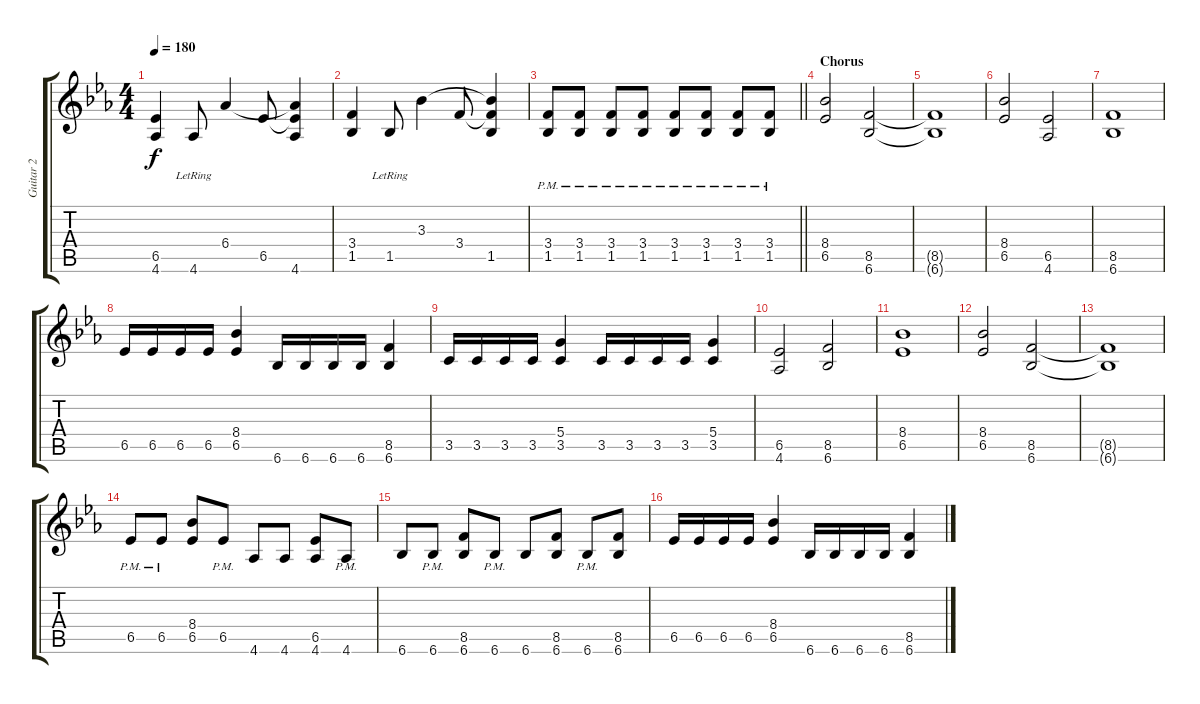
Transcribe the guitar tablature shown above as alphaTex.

\track ("Guitar 2" "Guitar 2") {instrument distortionguitar}
\staff {score tabs}
\tuning (E4 B3 G3 D3 A2 E2) {hide}
\ts (4 4)
\tempo 180
\clef g2
\ks eb
(6.5 4.6).4{dy f} 4.6{lr}.8 6.4.4 6.5.8 (6.4{t} 6.5{t} 4.6).4 |
(3.4 1.5).4 1.5{lr}.8 3.3.4 3.4.8 (3.3{t} 3.4{t} 1.5).4 |
\barLineRight lightlight
(3.4{pm} 1.5{pm}).8 (3.4{pm} 1.5{pm}).8 (3.4{pm} 1.5{pm}).8 (3.4{pm} 1.5{pm}).8 (3.4{pm} 1.5{pm}).8 (3.4{pm} 1.5{pm}).8 (3.4{pm} 1.5{pm}).8 (3.4{pm} 1.5{pm}).8 |
\section ("" "Chorus")
(8.4 6.5).2 (8.5 6.6).2 |
(8.5{t} 6.6{t}).1 |
(8.4 6.5).2 (6.5 4.6).2 |
(8.5 6.6).1 |
6.5.16 6.5.16 6.5.16 6.5.16 (8.4 6.5).4 6.6.16 6.6.16 6.6.16 6.6.16 (8.5 6.6).4 |
3.5.16 3.5.16 3.5.16 3.5.16 (5.4 3.5).4 3.5.16 3.5.16 3.5.16 3.5.16 (5.4 3.5).4 |
(6.5 4.6).2 (8.5 6.6).2 |
(8.4 6.5).1 |
(8.4 6.5).2 (8.5 6.6).2 |
(8.5{t} 6.6{t}).1 |
6.5{pm}.8 6.5{pm}.8 (8.4 6.5).8 6.5{pm}.8 4.6.8 4.6.8 (6.5 4.6).8 4.6{pm}.8 |
6.6.8 6.6{pm}.8 (8.5 6.6).8 6.6{pm}.8 6.6.8 (8.5 6.6).8 6.6{pm}.8 (8.5 6.6).8 |
6.5.16 6.5.16 6.5.16 6.5.16 (8.4 6.5).4 6.6.16 6.6.16 6.6.16 6.6.16 (8.5 6.6).4
